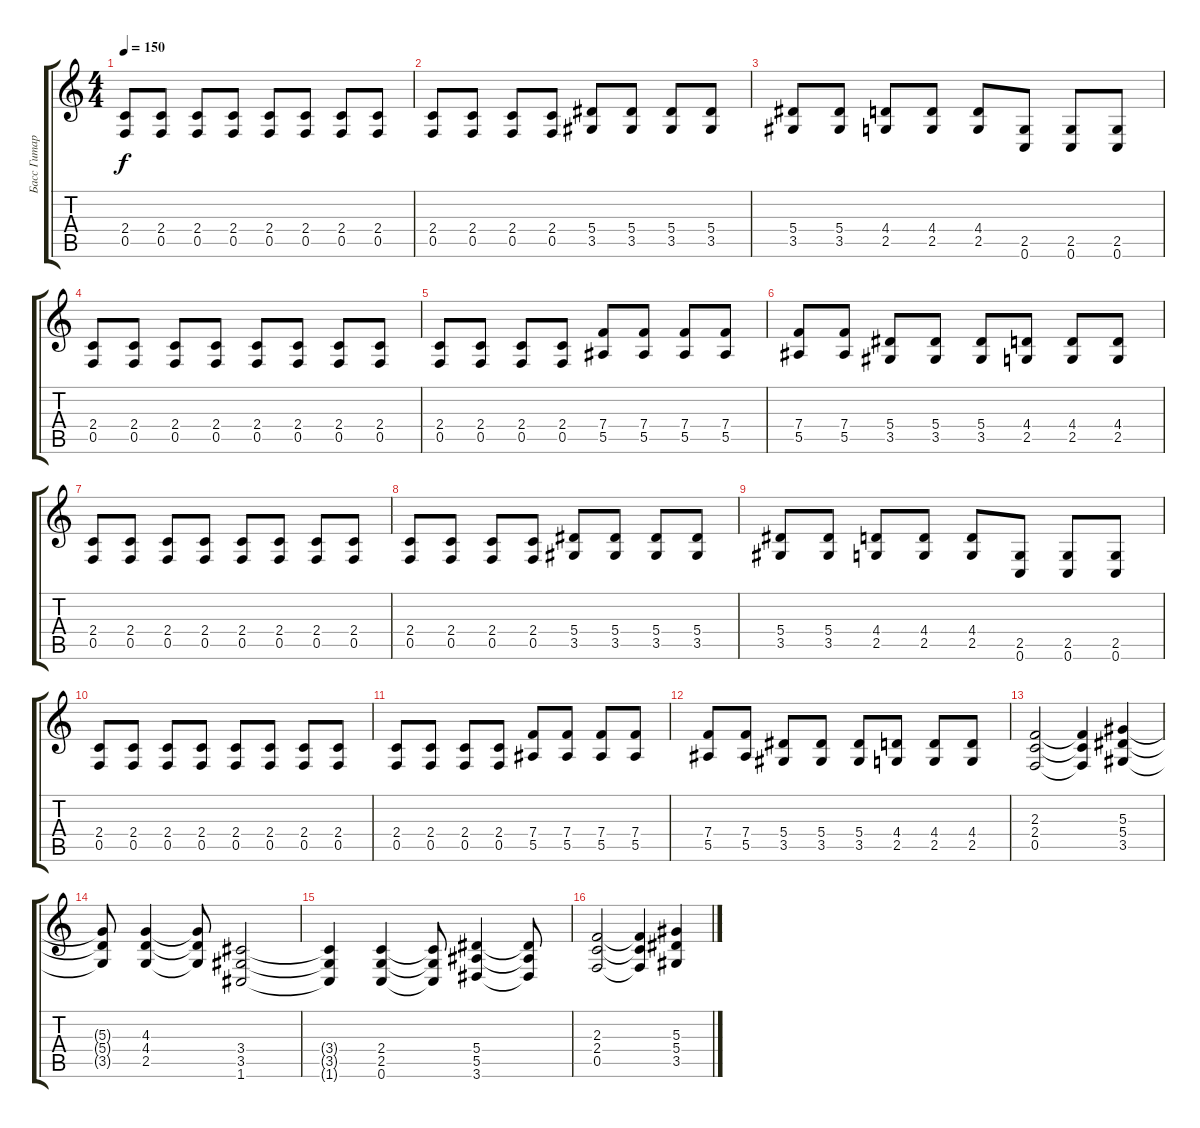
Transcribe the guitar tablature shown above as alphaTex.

\track ("Басс Гитара" "Басс Гитар") {instrument electricbasspick}
\staff {score tabs}
\tuning (C4 G3 Eb3 Bb2 F2 C2) {hide}
\ts (4 4)
\tempo 150
\clef g2
\ks c
(2.4 0.5).8{dy f} (2.4 0.5).8 (2.4 0.5).8 (2.4 0.5).8 (2.4 0.5).8 (2.4 0.5).8 (2.4 0.5).8 (2.4 0.5).8 |
(2.4 0.5).8 (2.4 0.5).8 (2.4 0.5).8 (2.4 0.5).8 (5.4 3.5).8 (5.4 3.5).8 (5.4 3.5).8 (5.4 3.5).8 |
(5.4 3.5).8 (5.4 3.5).8 (4.4 2.5).8 (4.4 2.5).8 (4.4 2.5).8 (2.5 0.6).8 (2.5 0.6).8 (2.5 0.6).8 |
(2.4 0.5).8 (2.4 0.5).8 (2.4 0.5).8 (2.4 0.5).8 (2.4 0.5).8 (2.4 0.5).8 (2.4 0.5).8 (2.4 0.5).8 |
(2.4 0.5).8 (2.4 0.5).8 (2.4 0.5).8 (2.4 0.5).8 (7.4 5.5).8 (7.4 5.5).8 (7.4 5.5).8 (7.4 5.5).8 |
(7.4 5.5).8 (7.4 5.5).8 (5.4 3.5).8 (5.4 3.5).8 (5.4 3.5).8 (4.4 2.5).8 (4.4 2.5).8 (4.4 2.5).8 |
(2.4 0.5).8 (2.4 0.5).8 (2.4 0.5).8 (2.4 0.5).8 (2.4 0.5).8 (2.4 0.5).8 (2.4 0.5).8 (2.4 0.5).8 |
(2.4 0.5).8 (2.4 0.5).8 (2.4 0.5).8 (2.4 0.5).8 (5.4 3.5).8 (5.4 3.5).8 (5.4 3.5).8 (5.4 3.5).8 |
(5.4 3.5).8 (5.4 3.5).8 (4.4 2.5).8 (4.4 2.5).8 (4.4 2.5).8 (2.5 0.6).8 (2.5 0.6).8 (2.5 0.6).8 |
(2.4 0.5).8 (2.4 0.5).8 (2.4 0.5).8 (2.4 0.5).8 (2.4 0.5).8 (2.4 0.5).8 (2.4 0.5).8 (2.4 0.5).8 |
(2.4 0.5).8 (2.4 0.5).8 (2.4 0.5).8 (2.4 0.5).8 (7.4 5.5).8 (7.4 5.5).8 (7.4 5.5).8 (7.4 5.5).8 |
(7.4 5.5).8 (7.4 5.5).8 (5.4 3.5).8 (5.4 3.5).8 (5.4 3.5).8 (4.4 2.5).8 (4.4 2.5).8 (4.4 2.5).8 |
(2.3 2.4 0.5).2 (2.3{t} 2.4{t} 0.5{t}).4 (5.3 5.4 3.5).4 |
(5.3{t} 5.4{t} 3.5{t}).8 (4.3 4.4 2.5).4 (4.3{t} 4.4{t} 2.5{t}).8 (3.4 3.5 1.6).2 |
(3.4{t} 3.5{t} 1.6{t}).4 (2.4 2.5 0.6).4 (2.4{t} 2.5{t} 0.6{t}).8 (5.4 5.5 3.6).4 (5.4{t} 5.5{t} 3.6{t}).8 |
(2.3 2.4 0.5).2 (2.3{t} 2.4{t} 0.5{t}).4 (5.3 5.4 3.5).4
